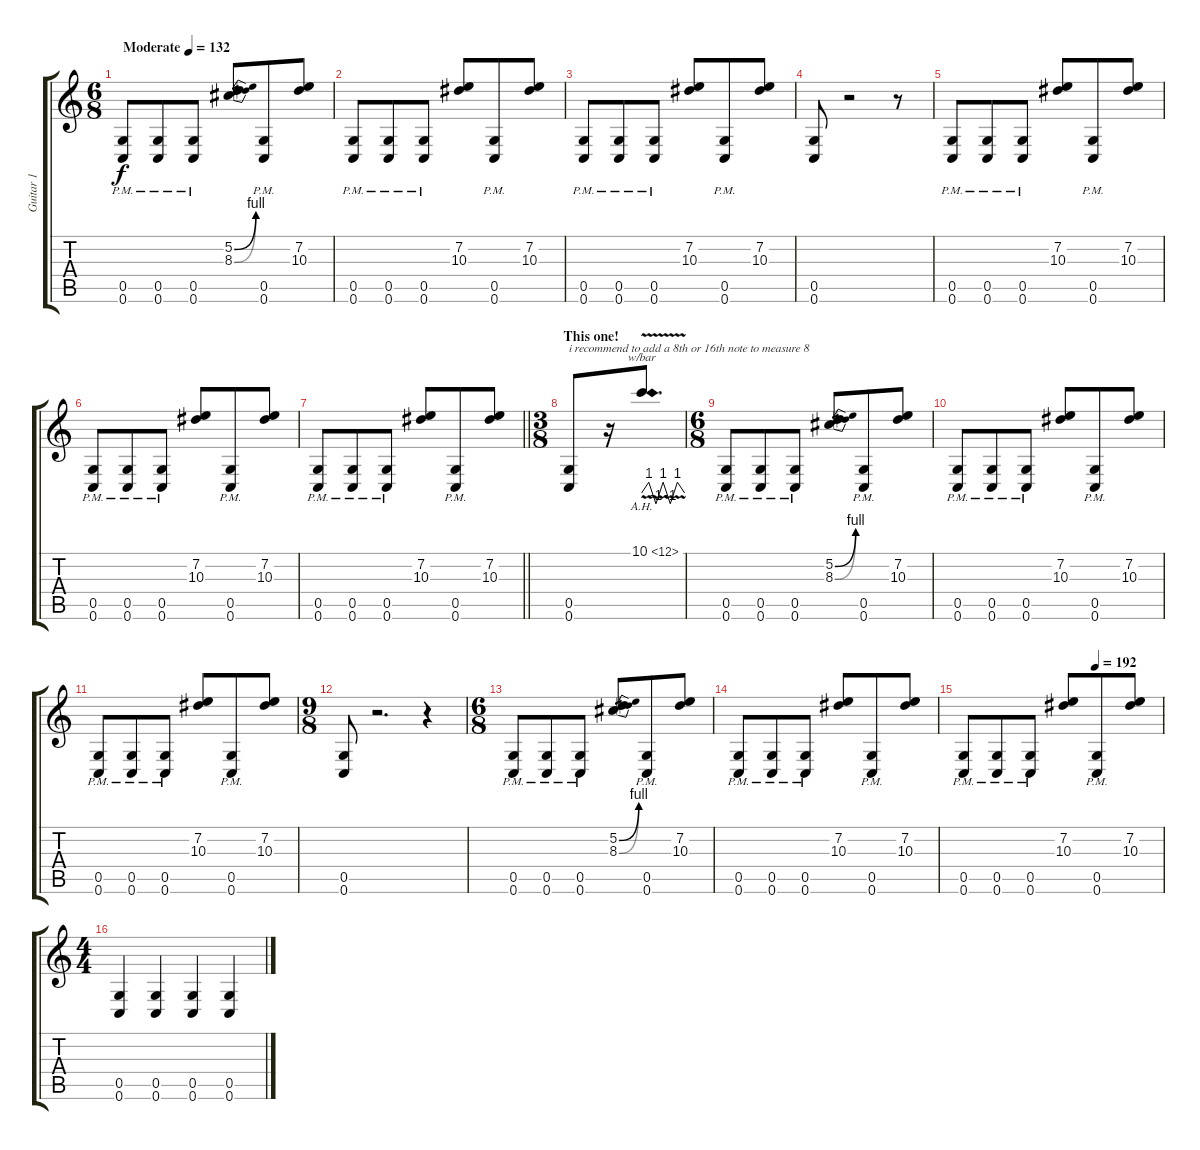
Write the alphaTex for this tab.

\track ("Guitar 1" "Guitar 1") {instrument distortionguitar}
\staff {score tabs}
\tuning (D4 A3 F3 C3 G2 C2) {hide}
\ts (6 8)
\tempo (132 "Moderate")
\clef g2
\ks c
(0.5{pm} 0.6{pm}).8{dy f instrument distortionguitar} (0.5{pm} 0.6{pm}).8 (0.5{pm} 0.6{pm}).8 (5.2{be (bend 0 0 60 4)} 8.3{be (bend 0 0 60 4)}).8 (0.5{pm} 0.6).8 (7.2 10.3).8 |
(0.5{pm} 0.6{pm}).8 (0.5{pm} 0.6{pm}).8 (0.5{pm} 0.6{pm}).8 (7.2 10.3).8 (0.5{pm} 0.6).8 (7.2 10.3).8 |
(0.5{pm} 0.6{pm}).8 (0.5{pm} 0.6{pm}).8 (0.5{pm} 0.6{pm}).8 (7.2 10.3).8 (0.5{pm} 0.6).8 (7.2 10.3).8 |
(0.5 0.6).8 r.2 r.8 |
(0.5{pm} 0.6{pm}).8 (0.5{pm} 0.6{pm}).8 (0.5{pm} 0.6{pm}).8 (7.2 10.3).8 (0.5{pm} 0.6).8 (7.2 10.3).8 |
(0.5{pm} 0.6{pm}).8 (0.5{pm} 0.6{pm}).8 (0.5{pm} 0.6{pm}).8 (7.2 10.3).8 (0.5{pm} 0.6).8 (7.2 10.3).8 |
\barLineRight lightlight
(0.5{pm} 0.6{pm}).8 (0.5{pm} 0.6{pm}).8 (0.5{pm} 0.6{pm}).8 (7.2 10.3).8 (0.5{pm} 0.6).8 (7.2 10.3).8 |
\ts (3 8)
\section ("" "This one!")
(0.5 0.6).8{txt "i recommend to add a 8th or 16th note to measure 8"} r.16 10.1{ah 2 v}.8{d tbe (custom default 0 0 10 4 20 -4 30 4 40 -4 50 4 60 0) instrument guitarharmonics} |
\ts (6 8)
(0.5{pm} 0.6{pm}).8{instrument distortionguitar} (0.5{pm} 0.6{pm}).8 (0.5{pm} 0.6{pm}).8 (5.2{be (bend 0 0 60 4)} 8.3{be (bend 0 0 60 4)}).8 (0.5{pm} 0.6).8 (7.2 10.3).8 |
(0.5{pm} 0.6{pm}).8 (0.5{pm} 0.6{pm}).8 (0.5{pm} 0.6{pm}).8 (7.2 10.3).8 (0.5{pm} 0.6).8 (7.2 10.3).8 |
(0.5{pm} 0.6{pm}).8 (0.5{pm} 0.6{pm}).8 (0.5{pm} 0.6{pm}).8 (7.2 10.3).8 (0.5{pm} 0.6).8 (7.2 10.3).8 |
\ts (9 8)
(0.5 0.6).8 r.2{d} r.4 |
\ts (6 8)
(0.5{pm} 0.6{pm}).8 (0.5{pm} 0.6{pm}).8 (0.5{pm} 0.6{pm}).8 (5.2{be (bend 0 0 60 4)} 8.3{be (bend 0 0 60 4)}).8 (0.5{pm} 0.6).8 (7.2 10.3).8 |
(0.5{pm} 0.6{pm}).8 (0.5{pm} 0.6{pm}).8 (0.5{pm} 0.6{pm}).8 (7.2 10.3).8 (0.5{pm} 0.6).8 (7.2 10.3).8 |
\tempo (192 0.6666666666666666)
(0.5{pm} 0.6{pm}).8 (0.5{pm} 0.6{pm}).8 (0.5{pm} 0.6{pm}).8 (7.2 10.3).8 (0.5{pm} 0.6).8 (7.2 10.3).8 |
\ts (4 4)
(0.5 0.6).4 (0.5 0.6).4 (0.5 0.6).4 (0.5 0.6).4
